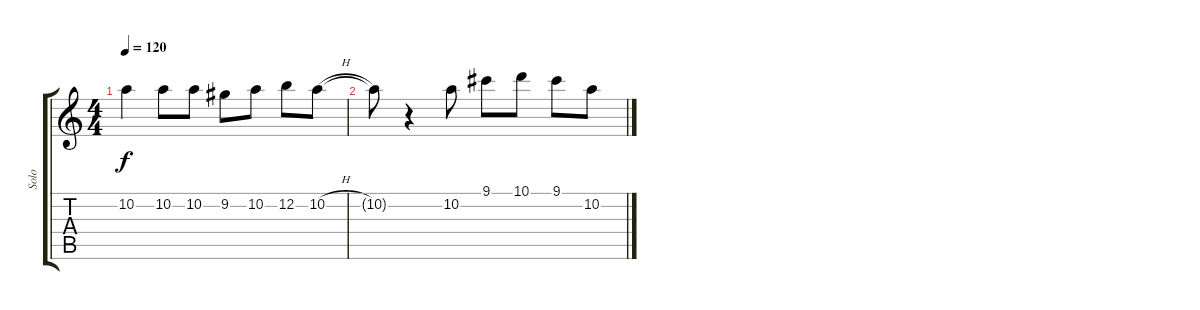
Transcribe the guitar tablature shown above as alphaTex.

\track ("Solo" "Solo") {instrument distortionguitar}
\staff {score tabs}
\tuning (E4 B3 G3 D3 A2 E2) {hide}
\ts (4 4)
\tempo 120
\clef g2
\ks c
10.2.4{dy f} 10.2.8 10.2.8 9.2.8 10.2.8 12.2.8 10.2{h}.8 |
10.2{t}.8 r.4 10.2.8 9.1.8 10.1.8 9.1.8 10.2.8
